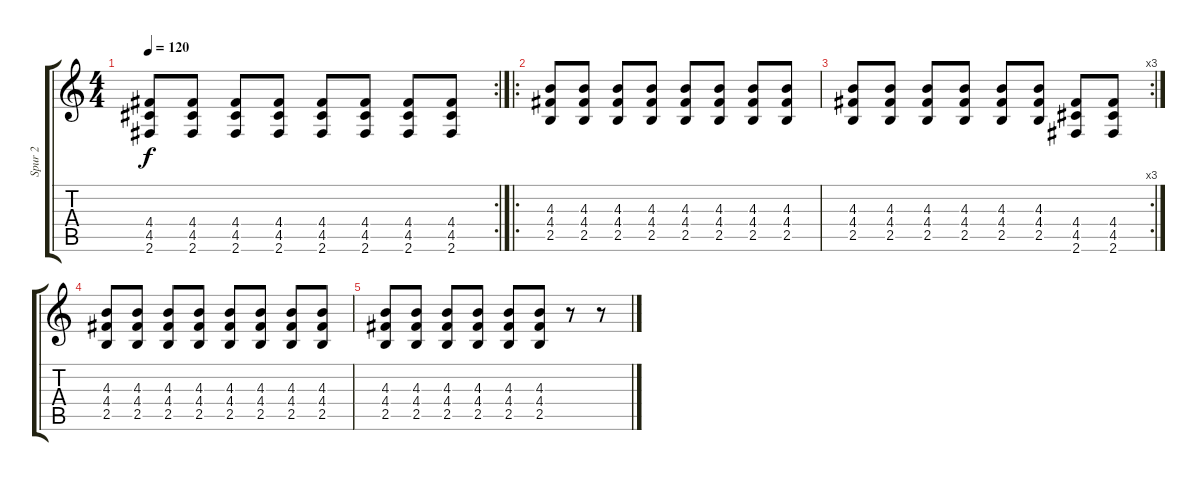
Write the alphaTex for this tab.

\track ("Spur 2" "Spur 2") {instrument distortionguitar}
\staff {score tabs}
\tuning (E4 B3 G3 D3 A2 E2) {hide}
\rc 2
\ts (4 4)
\tempo 120
\clef g2
\ks c
(4.4 4.5 2.6).8{dy f} (4.4 4.5 2.6).8 (4.4 4.5 2.6).8 (4.4 4.5 2.6).8 (4.4 4.5 2.6).8 (4.4 4.5 2.6).8 (4.4 4.5 2.6).8 (4.4 4.5 2.6).8 |
\ro
(4.3 4.4 2.5).8 (4.3 4.4 2.5).8 (4.3 4.4 2.5).8 (4.3 4.4 2.5).8 (4.3 4.4 2.5).8 (4.3 4.4 2.5).8 (4.3 4.4 2.5).8 (4.3 4.4 2.5).8 |
\rc 3
(4.3 4.4 2.5).8 (4.3 4.4 2.5).8 (4.3 4.4 2.5).8 (4.3 4.4 2.5).8 (4.3 4.4 2.5).8 (4.3 4.4 2.5).8 (4.4 4.5 2.6).8 (4.4 4.5 2.6).8 |
(4.3 4.4 2.5).8 (4.3 4.4 2.5).8 (4.3 4.4 2.5).8 (4.3 4.4 2.5).8 (4.3 4.4 2.5).8 (4.3 4.4 2.5).8 (4.3 4.4 2.5).8 (4.3 4.4 2.5).8 |
(4.3 4.4 2.5).8 (4.3 4.4 2.5).8 (4.3 4.4 2.5).8 (4.3 4.4 2.5).8 (4.3 4.4 2.5).8 (4.3 4.4 2.5).8 r.8 r.8
